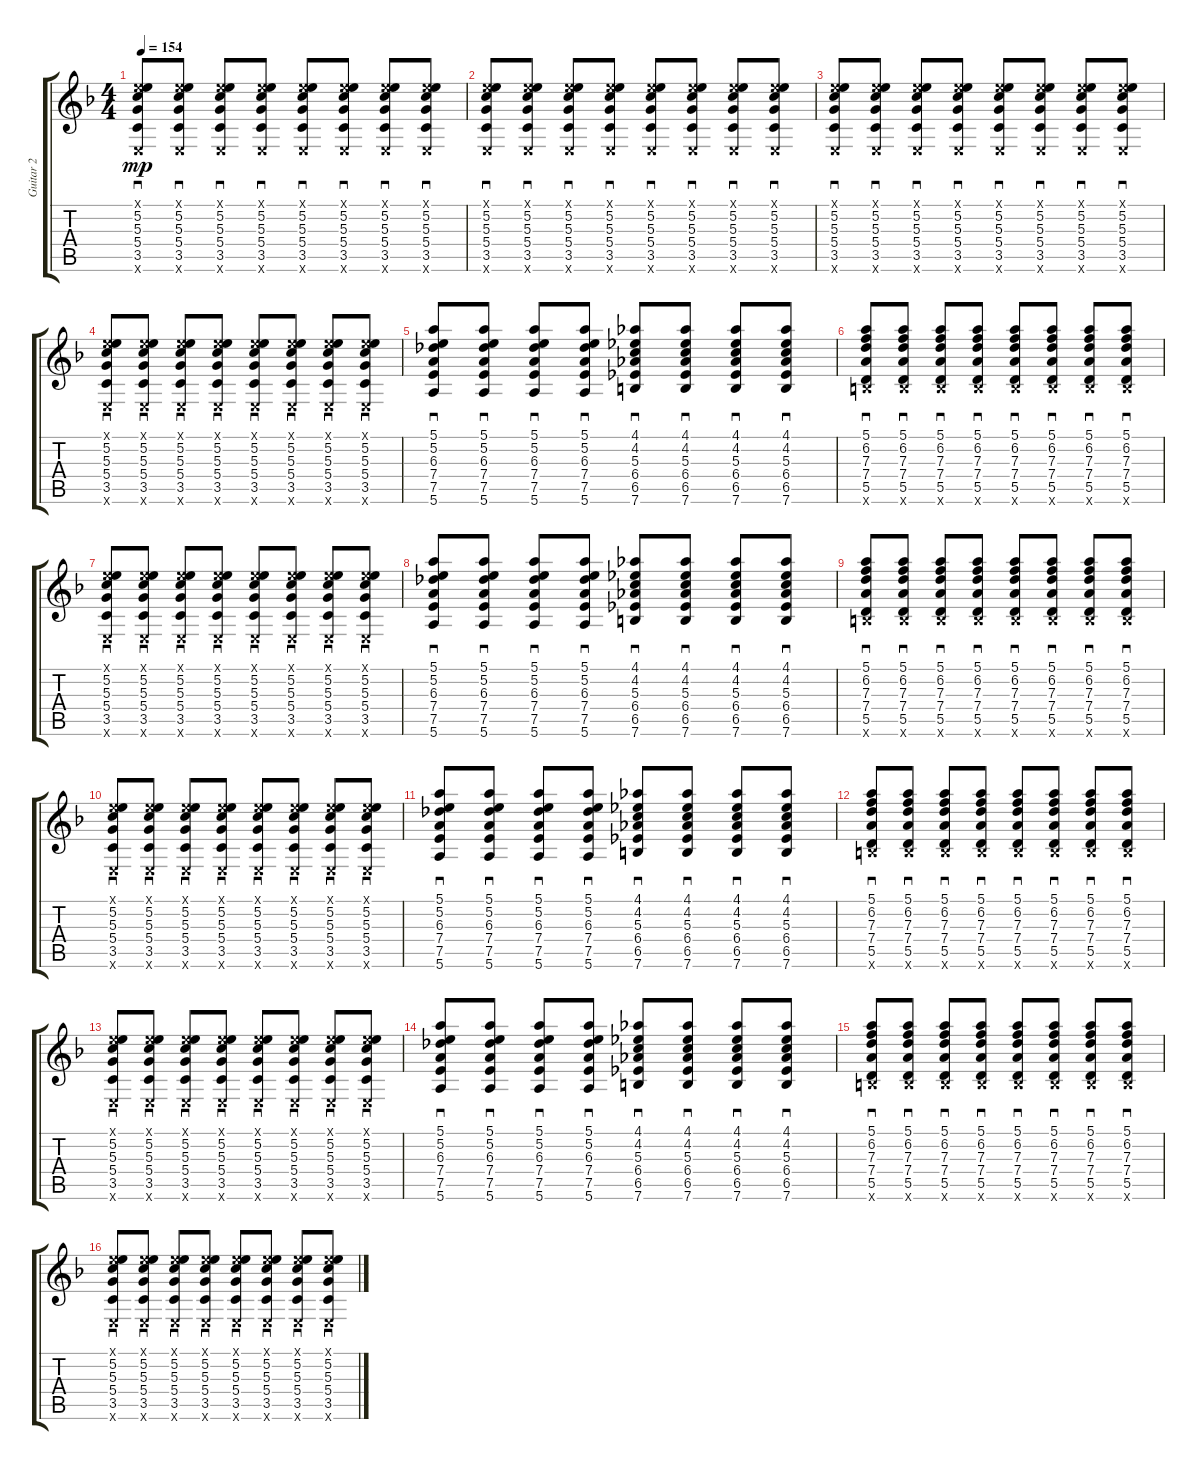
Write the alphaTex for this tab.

\track ("Guitar 2" "Guitar 2") {instrument electricguitarclean}
\staff {score tabs}
\tuning (E4 B3 G3 D3 A2 E2) {hide}
\ts (4 4)
\tempo 154
\clef g2
\ks f
(0.1{x} 5.2 5.3 5.4 3.5 0.6{x}).8{sd dy mp} (0.1{x} 5.2 5.3 5.4 3.5 0.6{x}).8{sd} (0.1{x} 5.2 5.3 5.4 3.5 0.6{x}).8{sd} (0.1{x} 5.2 5.3 5.4 3.5 0.6{x}).8{sd} (0.1{x} 5.2 5.3 5.4 3.5 0.6{x}).8{sd} (0.1{x} 5.2 5.3 5.4 3.5 0.6{x}).8{sd} (0.1{x} 5.2 5.3 5.4 3.5 0.6{x}).8{sd} (0.1{x} 5.2 5.3 5.4 3.5 0.6{x}).8{sd} |
(0.1{x} 5.2 5.3 5.4 3.5 0.6{x}).8{sd} (0.1{x} 5.2 5.3 5.4 3.5 0.6{x}).8{sd} (0.1{x} 5.2 5.3 5.4 3.5 0.6{x}).8{sd} (0.1{x} 5.2 5.3 5.4 3.5 0.6{x}).8{sd} (0.1{x} 5.2 5.3 5.4 3.5 0.6{x}).8{sd} (0.1{x} 5.2 5.3 5.4 3.5 0.6{x}).8{sd} (0.1{x} 5.2 5.3 5.4 3.5 0.6{x}).8{sd} (0.1{x} 5.2 5.3 5.4 3.5 0.6{x}).8{sd} |
(0.1{x} 5.2 5.3 5.4 3.5 0.6{x}).8{sd} (0.1{x} 5.2 5.3 5.4 3.5 0.6{x}).8{sd} (0.1{x} 5.2 5.3 5.4 3.5 0.6{x}).8{sd} (0.1{x} 5.2 5.3 5.4 3.5 0.6{x}).8{sd} (0.1{x} 5.2 5.3 5.4 3.5 0.6{x}).8{sd} (0.1{x} 5.2 5.3 5.4 3.5 0.6{x}).8{sd} (0.1{x} 5.2 5.3 5.4 3.5 0.6{x}).8{sd} (0.1{x} 5.2 5.3 5.4 3.5 0.6{x}).8{sd} |
(0.1{x} 5.2 5.3 5.4 3.5 0.6{x}).8{sd} (0.1{x} 5.2 5.3 5.4 3.5 0.6{x}).8{sd} (0.1{x} 5.2 5.3 5.4 3.5 0.6{x}).8{sd} (0.1{x} 5.2 5.3 5.4 3.5 0.6{x}).8{sd} (0.1{x} 5.2 5.3 5.4 3.5 0.6{x}).8{sd} (0.1{x} 5.2 5.3 5.4 3.5 0.6{x}).8{sd} (0.1{x} 5.2 5.3 5.4 3.5 0.6{x}).8{sd} (0.1{x} 5.2 5.3 5.4 3.5 0.6{x}).8{sd} |
(5.1 5.2 6.3 7.4 7.5 5.6).8{sd} (5.1 5.2 6.3 7.4 7.5 5.6).8{sd} (5.1 5.2 6.3 7.4 7.5 5.6).8{sd} (5.1 5.2 6.3 7.4 7.5 5.6).8{sd} (4.1 4.2 5.3 6.4 6.5 7.6).8{sd} (4.1 4.2 5.3 6.4 6.5 7.6).8{sd} (4.1 4.2 5.3 6.4 6.5 7.6).8{sd} (4.1 4.2 5.3 6.4 6.5 7.6).8{sd} |
(5.1 6.2 7.3 7.4 5.5 7.6{x}).8{sd} (5.1 6.2 7.3 7.4 5.5 7.6{x}).8{sd} (5.1 6.2 7.3 7.4 5.5 7.6{x}).8{sd} (5.1 6.2 7.3 7.4 5.5 7.6{x}).8{sd} (5.1 6.2 7.3 7.4 5.5 7.6{x}).8{sd} (5.1 6.2 7.3 7.4 5.5 7.6{x}).8{sd} (5.1 6.2 7.3 7.4 5.5 7.6{x}).8{sd} (5.1 6.2 7.3 7.4 5.5 7.6{x}).8{sd} |
(0.1{x} 5.2 5.3 5.4 3.5 0.6{x}).8{sd} (0.1{x} 5.2 5.3 5.4 3.5 0.6{x}).8{sd} (0.1{x} 5.2 5.3 5.4 3.5 0.6{x}).8{sd} (0.1{x} 5.2 5.3 5.4 3.5 0.6{x}).8{sd} (0.1{x} 5.2 5.3 5.4 3.5 0.6{x}).8{sd} (0.1{x} 5.2 5.3 5.4 3.5 0.6{x}).8{sd} (0.1{x} 5.2 5.3 5.4 3.5 0.6{x}).8{sd} (0.1{x} 5.2 5.3 5.4 3.5 0.6{x}).8{sd} |
(5.1 5.2 6.3 7.4 7.5 5.6).8{sd} (5.1 5.2 6.3 7.4 7.5 5.6).8{sd} (5.1 5.2 6.3 7.4 7.5 5.6).8{sd} (5.1 5.2 6.3 7.4 7.5 5.6).8{sd} (4.1 4.2 5.3 6.4 6.5 7.6).8{sd} (4.1 4.2 5.3 6.4 6.5 7.6).8{sd} (4.1 4.2 5.3 6.4 6.5 7.6).8{sd} (4.1 4.2 5.3 6.4 6.5 7.6).8{sd} |
(5.1 6.2 7.3 7.4 5.5 7.6{x}).8{sd} (5.1 6.2 7.3 7.4 5.5 7.6{x}).8{sd} (5.1 6.2 7.3 7.4 5.5 7.6{x}).8{sd} (5.1 6.2 7.3 7.4 5.5 7.6{x}).8{sd} (5.1 6.2 7.3 7.4 5.5 7.6{x}).8{sd} (5.1 6.2 7.3 7.4 5.5 7.6{x}).8{sd} (5.1 6.2 7.3 7.4 5.5 7.6{x}).8{sd} (5.1 6.2 7.3 7.4 5.5 7.6{x}).8{sd} |
(0.1{x} 5.2 5.3 5.4 3.5 0.6{x}).8{sd} (0.1{x} 5.2 5.3 5.4 3.5 0.6{x}).8{sd} (0.1{x} 5.2 5.3 5.4 3.5 0.6{x}).8{sd} (0.1{x} 5.2 5.3 5.4 3.5 0.6{x}).8{sd} (0.1{x} 5.2 5.3 5.4 3.5 0.6{x}).8{sd} (0.1{x} 5.2 5.3 5.4 3.5 0.6{x}).8{sd} (0.1{x} 5.2 5.3 5.4 3.5 0.6{x}).8{sd} (0.1{x} 5.2 5.3 5.4 3.5 0.6{x}).8{sd} |
(5.1 5.2 6.3 7.4 7.5 5.6).8{sd} (5.1 5.2 6.3 7.4 7.5 5.6).8{sd} (5.1 5.2 6.3 7.4 7.5 5.6).8{sd} (5.1 5.2 6.3 7.4 7.5 5.6).8{sd} (4.1 4.2 5.3 6.4 6.5 7.6).8{sd} (4.1 4.2 5.3 6.4 6.5 7.6).8{sd} (4.1 4.2 5.3 6.4 6.5 7.6).8{sd} (4.1 4.2 5.3 6.4 6.5 7.6).8{sd} |
(5.1 6.2 7.3 7.4 5.5 7.6{x}).8{sd} (5.1 6.2 7.3 7.4 5.5 7.6{x}).8{sd} (5.1 6.2 7.3 7.4 5.5 7.6{x}).8{sd} (5.1 6.2 7.3 7.4 5.5 7.6{x}).8{sd} (5.1 6.2 7.3 7.4 5.5 7.6{x}).8{sd} (5.1 6.2 7.3 7.4 5.5 7.6{x}).8{sd} (5.1 6.2 7.3 7.4 5.5 7.6{x}).8{sd} (5.1 6.2 7.3 7.4 5.5 7.6{x}).8{sd} |
(0.1{x} 5.2 5.3 5.4 3.5 0.6{x}).8{sd} (0.1{x} 5.2 5.3 5.4 3.5 0.6{x}).8{sd} (0.1{x} 5.2 5.3 5.4 3.5 0.6{x}).8{sd} (0.1{x} 5.2 5.3 5.4 3.5 0.6{x}).8{sd} (0.1{x} 5.2 5.3 5.4 3.5 0.6{x}).8{sd} (0.1{x} 5.2 5.3 5.4 3.5 0.6{x}).8{sd} (0.1{x} 5.2 5.3 5.4 3.5 0.6{x}).8{sd} (0.1{x} 5.2 5.3 5.4 3.5 0.6{x}).8{sd} |
(5.1 5.2 6.3 7.4 7.5 5.6).8{sd} (5.1 5.2 6.3 7.4 7.5 5.6).8{sd} (5.1 5.2 6.3 7.4 7.5 5.6).8{sd} (5.1 5.2 6.3 7.4 7.5 5.6).8{sd} (4.1 4.2 5.3 6.4 6.5 7.6).8{sd} (4.1 4.2 5.3 6.4 6.5 7.6).8{sd} (4.1 4.2 5.3 6.4 6.5 7.6).8{sd} (4.1 4.2 5.3 6.4 6.5 7.6).8{sd} |
(5.1 6.2 7.3 7.4 5.5 7.6{x}).8{sd} (5.1 6.2 7.3 7.4 5.5 7.6{x}).8{sd} (5.1 6.2 7.3 7.4 5.5 7.6{x}).8{sd} (5.1 6.2 7.3 7.4 5.5 7.6{x}).8{sd} (5.1 6.2 7.3 7.4 5.5 7.6{x}).8{sd} (5.1 6.2 7.3 7.4 5.5 7.6{x}).8{sd} (5.1 6.2 7.3 7.4 5.5 7.6{x}).8{sd} (5.1 6.2 7.3 7.4 5.5 7.6{x}).8{sd} |
(0.1{x} 5.2 5.3 5.4 3.5 0.6{x}).8{sd} (0.1{x} 5.2 5.3 5.4 3.5 0.6{x}).8{sd} (0.1{x} 5.2 5.3 5.4 3.5 0.6{x}).8{sd} (0.1{x} 5.2 5.3 5.4 3.5 0.6{x}).8{sd} (0.1{x} 5.2 5.3 5.4 3.5 0.6{x}).8{sd} (0.1{x} 5.2 5.3 5.4 3.5 0.6{x}).8{sd} (0.1{x} 5.2 5.3 5.4 3.5 0.6{x}).8{sd} (0.1{x} 5.2 5.3 5.4 3.5 0.6{x}).8{sd}
